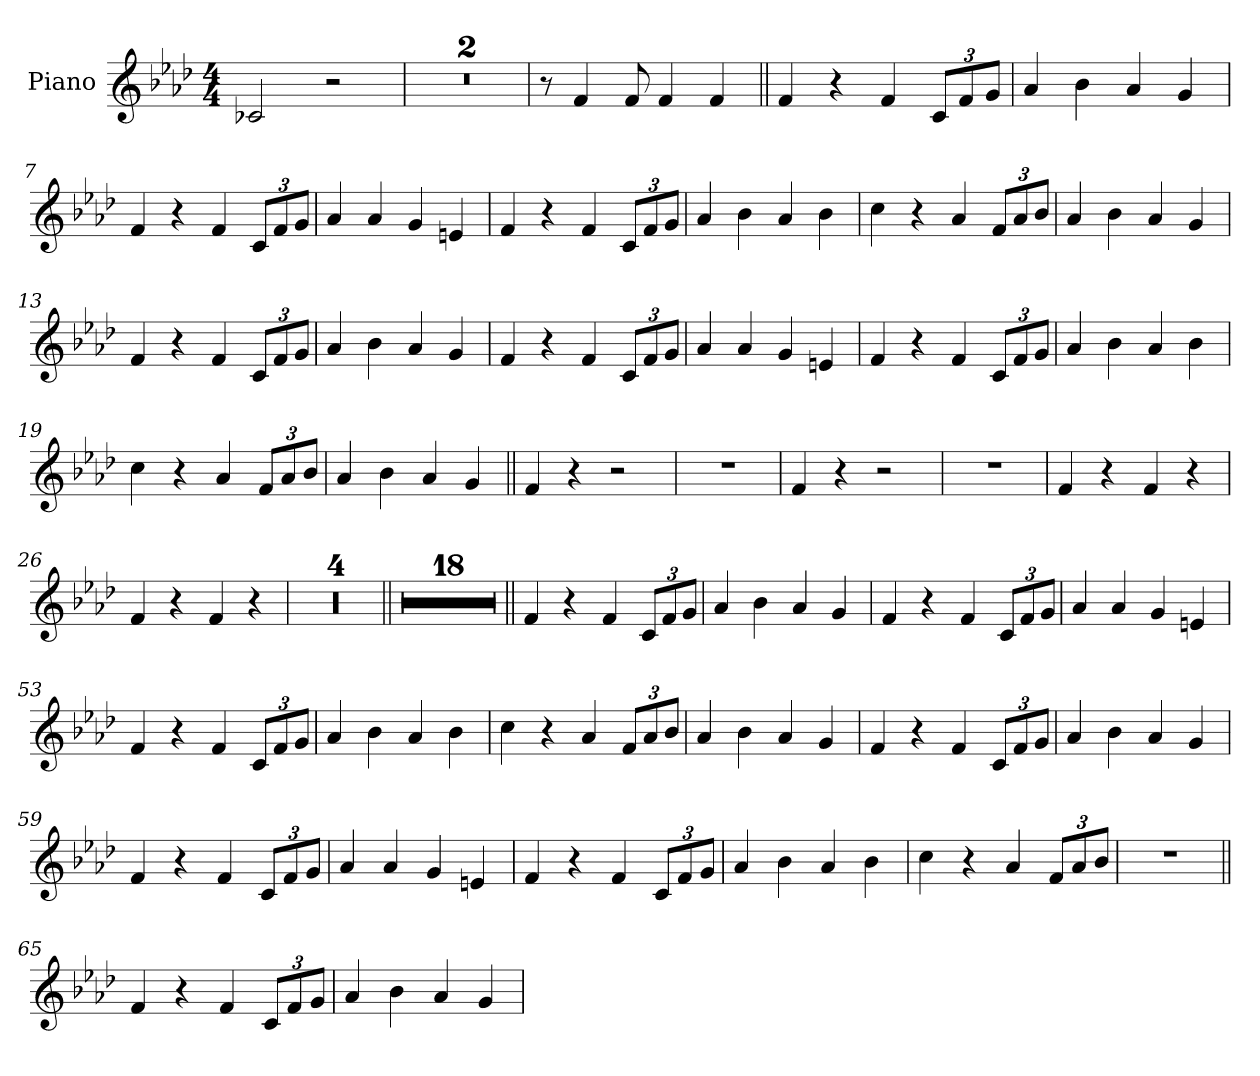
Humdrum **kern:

**kern
*part1
*staff1
*I"Piano
*I'Pno.
*clefG2
*k[b-e-a-d-]
*M4/4
=1
2c-X!
2r
=2
1r
=3
1r
=4
8r
4f
8f
4f
4f
=5||
4f
4r
4f
*Xbrackettup
12cL
12f
12gJ
=6
4a-
4b-
4a-
4g
=7
4f
4r
4f
12cL
12f
12gJ
=8
4a-
4a-
4g
4en
=9
4f
4r
4f
12cL
12f
12gJ
=10
4a-
4b-
4a-
4b-
=11
4cc
4r
4a-
12fL
12a-
12b-J
=12
4a-
4b-
4a-
4g
=13
4f
4r
4f
12cL
12f
12gJ
=14
4a-
4b-
4a-
4g
=15
4f
4r
4f
12cL
12f
12gJ
=16
4a-
4a-
4g
4en
=17
4f
4r
4f
12cL
12f
12gJ
=18
4a-
4b-
4a-
4b-
=19
4cc
4r
4a-
12fL
12a-
12b-J
=20
4a-
4b-
4a-
4g
=21||
4f
4r
2r
=22
1r
=23
4f
4r
2r
=24
1r
=25
4f
4r
4f
4r
=26
4f
4r
4f
4r
=27
1r
=28
1r
=29
1r
=30
1r
=31||
1r
=32
1r
=33
1r
=34
1r
=35
1r
=36
1r
=37
1r
=38
1r
=39
1r
=40
1r
=41
1r
=42
1r
=43
1r
=44
1r
=45
1r
=46
1r
=47
1r
=48
1r
=49||
4f
4r
4f
12cL
12f
12gJ
=50
4a-
4b-
4a-
4g
=51
4f
4r
4f
12cL
12f
12gJ
=52
4a-
4a-
4g
4en
=53
4f
4r
4f
12cL
12f
12gJ
=54
4a-
4b-
4a-
4b-
=55
4cc
4r
4a-
12fL
12a-
12b-J
=56
4a-
4b-
4a-
4g
=57
4f
4r
4f
12cL
12f
12gJ
=58
4a-
4b-
4a-
4g
=59
4f
4r
4f
12cL
12f
12gJ
=60
4a-
4a-
4g
4en
=61
4f
4r
4f
12cL
12f
12gJ
=62
4a-
4b-
4a-
4b-
=63
4cc
4r
4a-
12fL
12a-
12b-J
=64
1r
=65||
4f
4r
4f
12cL
12f
12gJ
=66
4a-
4b-
4a-
4g
=
*-
